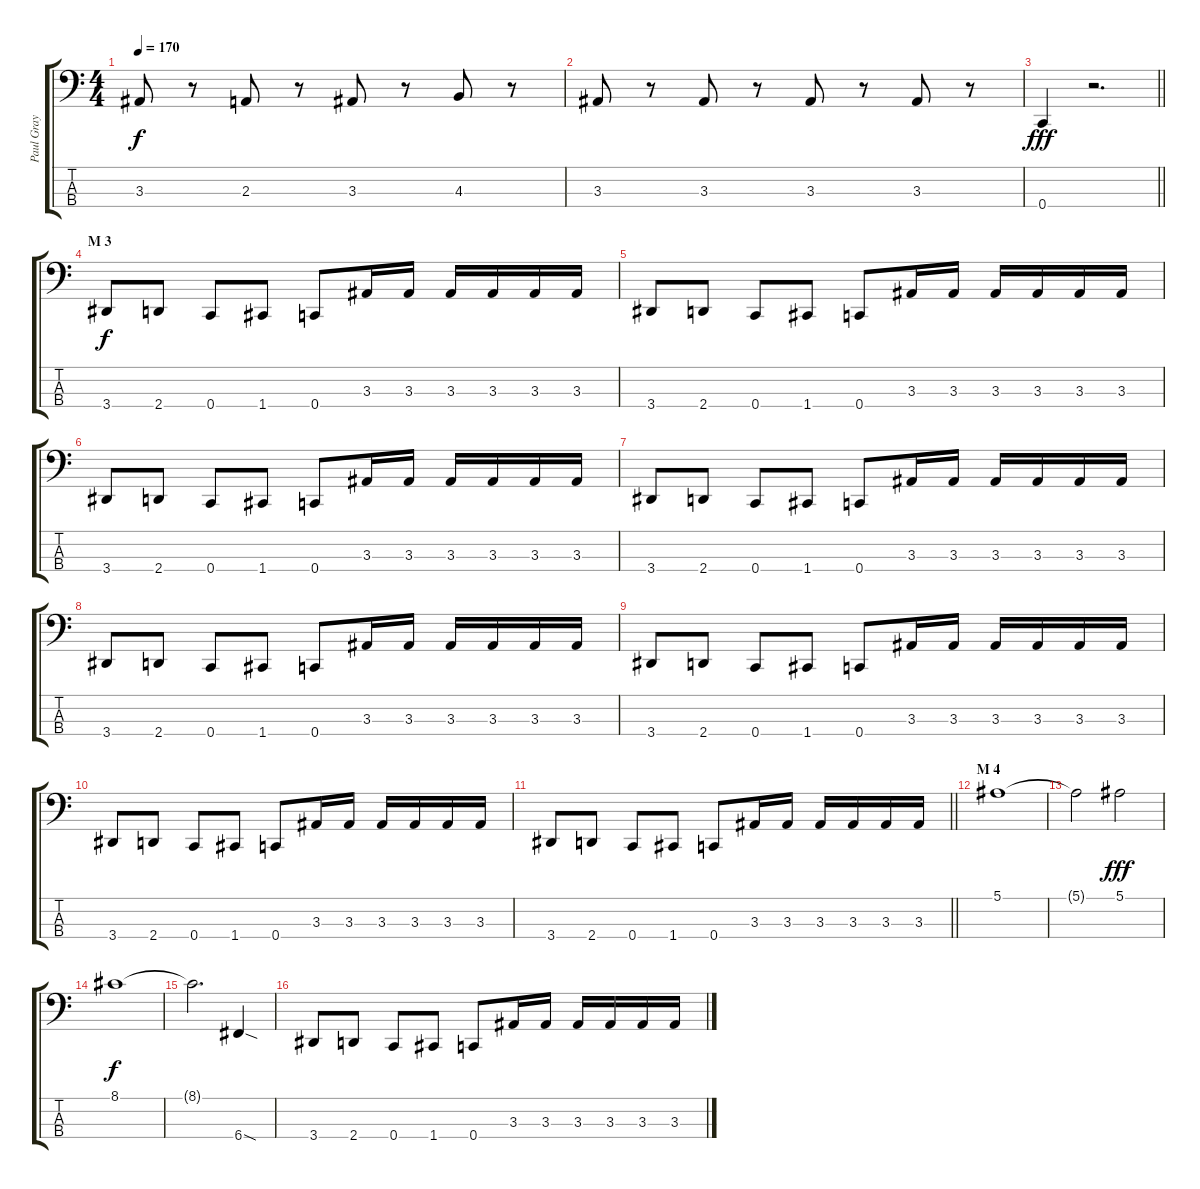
\track ("Paul Gray" "Paul Gray") {instrument electricbasspick}
\staff {score tabs}
\tuning (F2 C2 G1 C1) {hide}
\ts (4 4)
\tempo 170
\clef f4
\ks c
3.3.8{dy f} r.8 2.3.8 r.8 3.3.8 r.8 4.3.8 r.8 |
3.3.8 r.8 3.3.8 r.8 3.3.8 r.8 3.3.8 r.8 |
\barLineRight lightlight
0.4.4{dy fff} r.2{d} |
\section ("" "M 3")
3.4.8{dy f} 2.4.8 0.4.8 1.4.8 0.4.8 3.3.16 3.3.16 3.3.16 3.3.16 3.3.16 3.3.16 |
3.4.8 2.4.8 0.4.8 1.4.8 0.4.8 3.3.16 3.3.16 3.3.16 3.3.16 3.3.16 3.3.16 |
3.4.8 2.4.8 0.4.8 1.4.8 0.4.8 3.3.16 3.3.16 3.3.16 3.3.16 3.3.16 3.3.16 |
3.4.8 2.4.8 0.4.8 1.4.8 0.4.8 3.3.16 3.3.16 3.3.16 3.3.16 3.3.16 3.3.16 |
3.4.8 2.4.8 0.4.8 1.4.8 0.4.8 3.3.16 3.3.16 3.3.16 3.3.16 3.3.16 3.3.16 |
3.4.8 2.4.8 0.4.8 1.4.8 0.4.8 3.3.16 3.3.16 3.3.16 3.3.16 3.3.16 3.3.16 |
3.4.8 2.4.8 0.4.8 1.4.8 0.4.8 3.3.16 3.3.16 3.3.16 3.3.16 3.3.16 3.3.16 |
\barLineRight lightlight
3.4.8 2.4.8 0.4.8 1.4.8 0.4.8 3.3.16 3.3.16 3.3.16 3.3.16 3.3.16 3.3.16 |
\section ("" "M 4")
5.1.1 |
5.1{t}.2 5.1.2{dy fff} |
8.1.1{dy f} |
8.1{t}.2{d} 6.4{sod}.4 |
3.4.8 2.4.8 0.4.8 1.4.8 0.4.8 3.3.16 3.3.16 3.3.16 3.3.16 3.3.16 3.3.16
